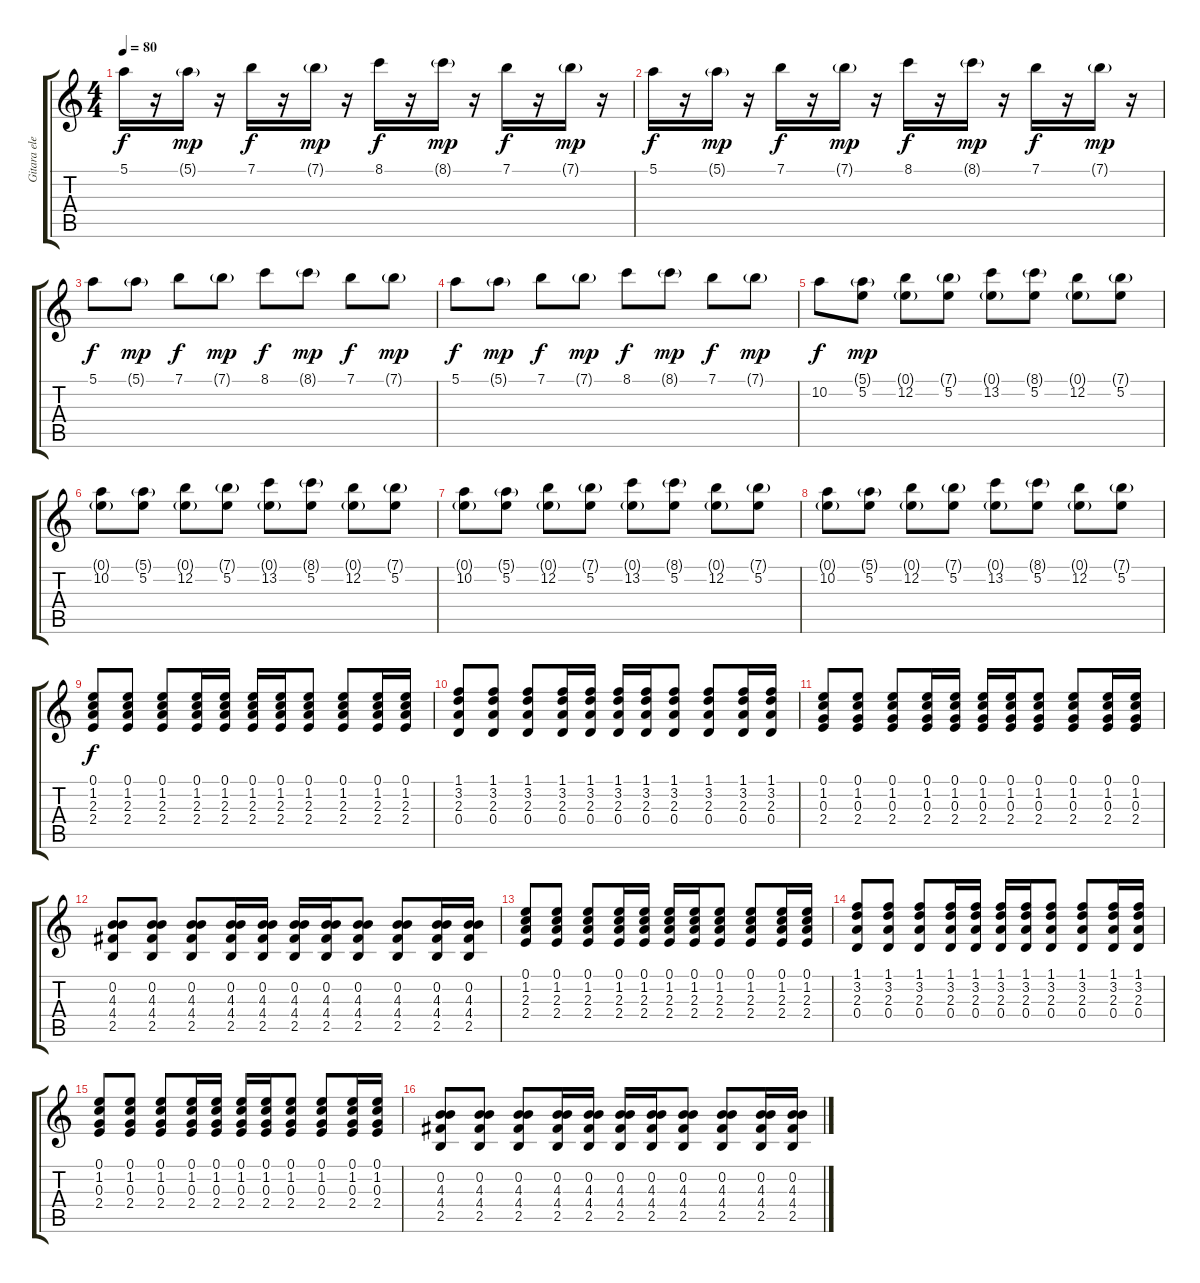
\track ("Gitara elektryczna (II)" "Gitara ele") {instrument acousticguitarnylon}
\staff {score tabs}
\tuning (E4 B3 G3 D3 A2 E2) {hide}
\ts (4 4)
\tempo 80
\clef g2
\ks c
5.1.16{dy f instrument acousticguitarnylon} r.16 5.1{g}.16{dy mp} r.16 7.1.16{dy f} r.16 7.1{g}.16{dy mp} r.16 8.1.16{dy f} r.16 8.1{g}.16{dy mp} r.16 7.1.16{dy f} r.16 7.1{g}.16{dy mp} r.16 |
5.1.16{dy f} r.16 5.1{g}.16{dy mp} r.16 7.1.16{dy f} r.16 7.1{g}.16{dy mp} r.16 8.1.16{dy f} r.16 8.1{g}.16{dy mp} r.16 7.1.16{dy f} r.16 7.1{g}.16{dy mp} r.16 |
5.1.8{dy f} 5.1{g}.8{dy mp} 7.1.8{dy f} 7.1{g}.8{dy mp} 8.1.8{dy f} 8.1{g}.8{dy mp} 7.1.8{dy f} 7.1{g}.8{dy mp} |
5.1.8{dy f} 5.1{g}.8{dy mp} 7.1.8{dy f} 7.1{g}.8{dy mp} 8.1.8{dy f} 8.1{g}.8{dy mp} 7.1.8{dy f} 7.1{g}.8{dy mp} |
10.2.8{dy f} (5.1{g} 5.2).8{dy mp} (0.1{g} 12.2).8 (7.1{g} 5.2).8 (0.1{g} 13.2).8 (8.1{g} 5.2).8 (0.1{g} 12.2).8 (7.1{g} 5.2).8 |
(0.1{g} 10.2).8 (5.1{g} 5.2).8 (0.1{g} 12.2).8 (7.1{g} 5.2).8 (0.1{g} 13.2).8 (8.1{g} 5.2).8 (0.1{g} 12.2).8 (7.1{g} 5.2).8 |
(0.1{g} 10.2).8 (5.1{g} 5.2).8 (0.1{g} 12.2).8 (7.1{g} 5.2).8 (0.1{g} 13.2).8 (8.1{g} 5.2).8 (0.1{g} 12.2).8 (7.1{g} 5.2).8 |
(0.1{g} 10.2).8 (5.1{g} 5.2).8 (0.1{g} 12.2).8 (7.1{g} 5.2).8 (0.1{g} 13.2).8 (8.1{g} 5.2).8 (0.1{g} 12.2).8 (7.1{g} 5.2).8 |
(0.1 1.2 2.3 2.4).8{dy f} (0.1 1.2 2.3 2.4).8 (0.1 1.2 2.3 2.4).8 (0.1 1.2 2.3 2.4).16 (0.1 1.2 2.3 2.4).16 (0.1 1.2 2.3 2.4).16 (0.1 1.2 2.3 2.4).16 (0.1 1.2 2.3 2.4).8 (0.1 1.2 2.3 2.4).8 (0.1 1.2 2.3 2.4).16 (0.1 1.2 2.3 2.4).16 |
(1.1 3.2 2.3 0.4).8 (1.1 3.2 2.3 0.4).8 (1.1 3.2 2.3 0.4).8 (1.1 3.2 2.3 0.4).16 (1.1 3.2 2.3 0.4).16 (1.1 3.2 2.3 0.4).16 (1.1 3.2 2.3 0.4).16 (1.1 3.2 2.3 0.4).8 (1.1 3.2 2.3 0.4).8 (1.1 3.2 2.3 0.4).16 (1.1 3.2 2.3 0.4).16 |
(0.1 1.2 0.3 2.4).8 (0.1 1.2 0.3 2.4).8 (0.1 1.2 0.3 2.4).8 (0.1 1.2 0.3 2.4).16 (0.1 1.2 0.3 2.4).16 (0.1 1.2 0.3 2.4).16 (0.1 1.2 0.3 2.4).16 (0.1 1.2 0.3 2.4).8 (0.1 1.2 0.3 2.4).8 (0.1 1.2 0.3 2.4).16 (0.1 1.2 0.3 2.4).16 |
(0.2 4.3 4.4 2.5).8 (0.2 4.3 4.4 2.5).8 (0.2 4.3 4.4 2.5).8 (0.2 4.3 4.4 2.5).16 (0.2 4.3 4.4 2.5).16 (0.2 4.3 4.4 2.5).16 (0.2 4.3 4.4 2.5).16 (0.2 4.3 4.4 2.5).8 (0.2 4.3 4.4 2.5).8 (0.2 4.3 4.4 2.5).16 (0.2 4.3 4.4 2.5).16 |
(0.1 1.2 2.3 2.4).8 (0.1 1.2 2.3 2.4).8 (0.1 1.2 2.3 2.4).8 (0.1 1.2 2.3 2.4).16 (0.1 1.2 2.3 2.4).16 (0.1 1.2 2.3 2.4).16 (0.1 1.2 2.3 2.4).16 (0.1 1.2 2.3 2.4).8 (0.1 1.2 2.3 2.4).8 (0.1 1.2 2.3 2.4).16 (0.1 1.2 2.3 2.4).16 |
(1.1 3.2 2.3 0.4).8 (1.1 3.2 2.3 0.4).8 (1.1 3.2 2.3 0.4).8 (1.1 3.2 2.3 0.4).16 (1.1 3.2 2.3 0.4).16 (1.1 3.2 2.3 0.4).16 (1.1 3.2 2.3 0.4).16 (1.1 3.2 2.3 0.4).8 (1.1 3.2 2.3 0.4).8 (1.1 3.2 2.3 0.4).16 (1.1 3.2 2.3 0.4).16 |
(0.1 1.2 0.3 2.4).8 (0.1 1.2 0.3 2.4).8 (0.1 1.2 0.3 2.4).8 (0.1 1.2 0.3 2.4).16 (0.1 1.2 0.3 2.4).16 (0.1 1.2 0.3 2.4).16 (0.1 1.2 0.3 2.4).16 (0.1 1.2 0.3 2.4).8 (0.1 1.2 0.3 2.4).8 (0.1 1.2 0.3 2.4).16 (0.1 1.2 0.3 2.4).16 |
(0.2 4.3 4.4 2.5).8 (0.2 4.3 4.4 2.5).8 (0.2 4.3 4.4 2.5).8 (0.2 4.3 4.4 2.5).16 (0.2 4.3 4.4 2.5).16 (0.2 4.3 4.4 2.5).16 (0.2 4.3 4.4 2.5).16 (0.2 4.3 4.4 2.5).8 (0.2 4.3 4.4 2.5).8 (0.2 4.3 4.4 2.5).16 (0.2 4.3 4.4 2.5).16
